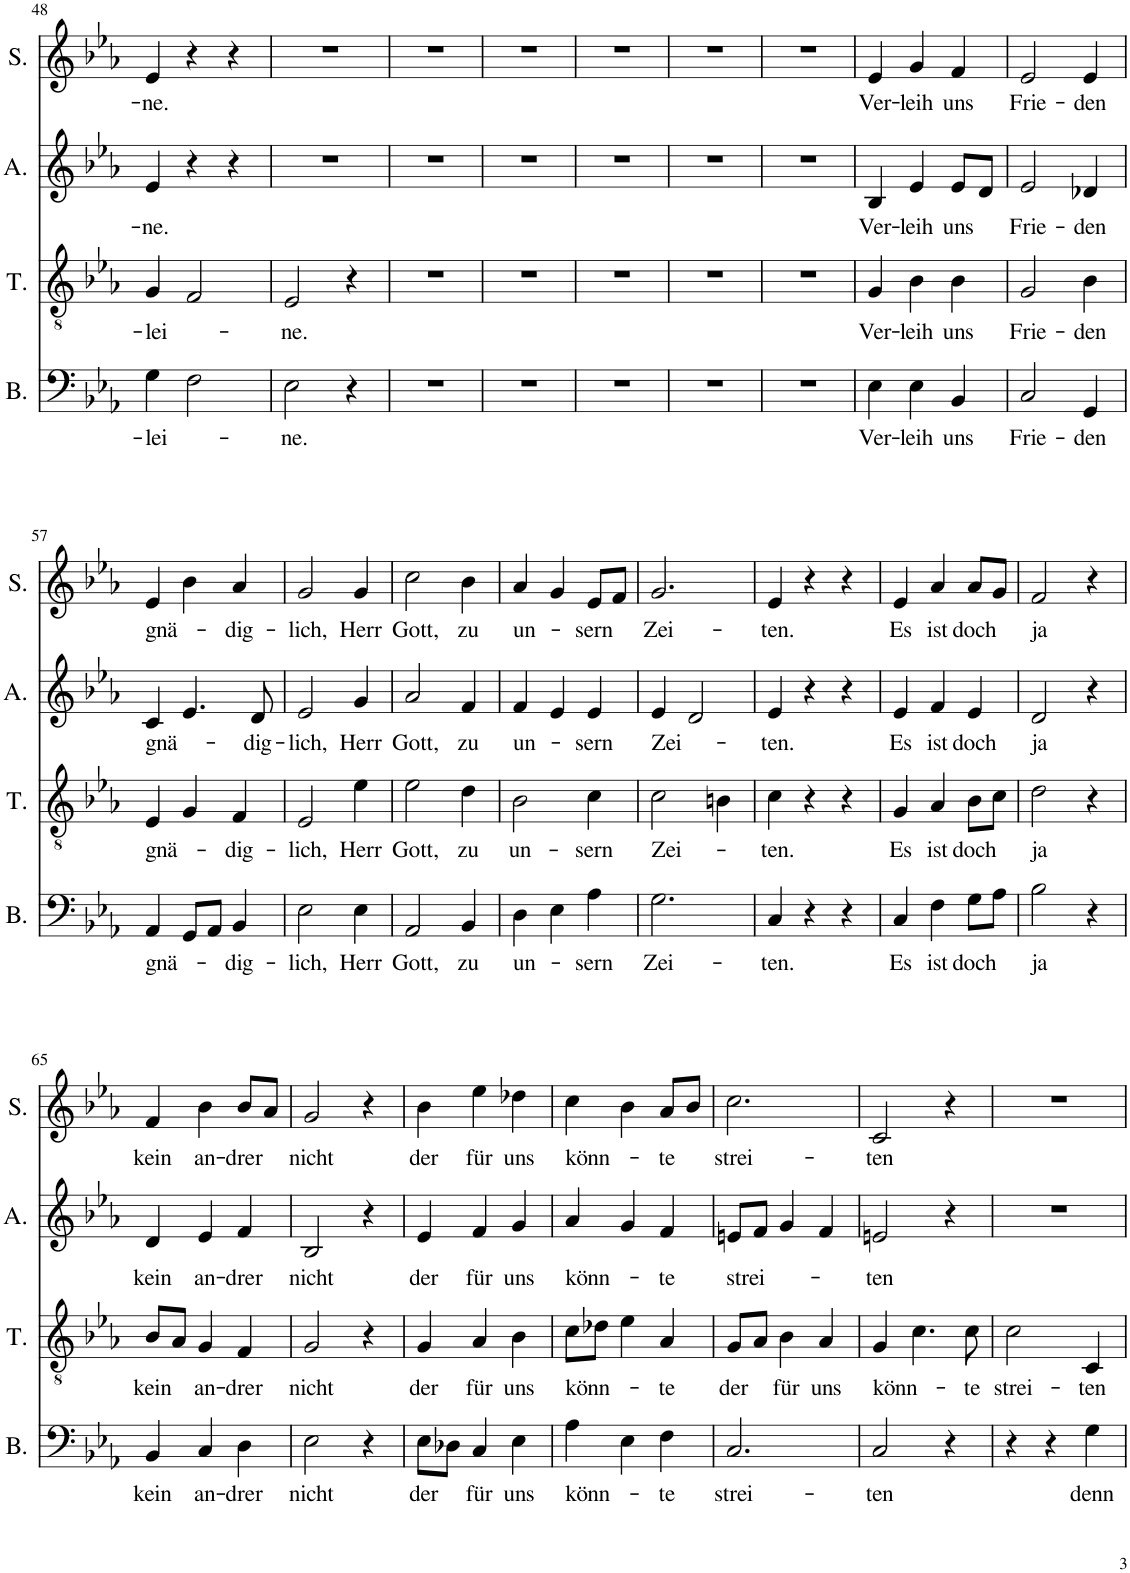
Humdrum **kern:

**kern	**text	**kern	**text	**kern	**text	**kern	**text
*part4	*part4	*part3	*part3	*part2	*part2	*part1	*part1
*staff4	*staff4	*staff3	*staff3	*staff2	*staff2	*staff1	*staff1
*I"Bass	*	*I"Ténor	*	*I"Alto	*	*I"Soprano	*
*I'B.	*	*I'T.	*	*I'A.	*	*I'S.	*
!!LO:PB:g=z
*clefF4	*	*clefGv2	*	*clefG2	*	*clefG2	*
*k[b-e-a-]	*	*k[b-e-a-]	*	*k[b-e-a-]	*	*k[b-e-a-]	*
*M3/4	*	*M3/4	*	*M3/4	*	*M3/4	*
=48	=48	=48	=48	=48	=48	=48	=48
!	!LO:LY:b	!	!LO:LY:b	!	!LO:LY:b	!	!LO:LY:b
4G\	-lei-	4G/	-lei-	4e-/	-ne.	4e-/	-ne.
2F\	.	2F/	.	4r	.	4r	.
.	.	.	.	4r	.	4r	.
=49	=49	=49	=49	=49	=49	=49	=49
!	!LO:LY:b	!	!LO:LY:b	!	!	!	!
2E-\	-ne.	2E-/	-ne.	2.r	.	2.r	.
4r	.	4r	.	.	.	.	.
=50	=50	=50	=50	=50	=50	=50	=50
2.r	.	2.r	.	2.r	.	2.r	.
=51	=51	=51	=51	=51	=51	=51	=51
2.r	.	2.r	.	2.r	.	2.r	.
=52	=52	=52	=52	=52	=52	=52	=52
2.r	.	2.r	.	2.r	.	2.r	.
=53	=53	=53	=53	=53	=53	=53	=53
2.r	.	2.r	.	2.r	.	2.r	.
=54	=54	=54	=54	=54	=54	=54	=54
2.r	.	2.r	.	2.r	.	2.r	.
=55	=55	=55	=55	=55	=55	=55	=55
!	!LO:LY:b	!	!LO:LY:b	!	!LO:LY:b	!	!LO:LY:b
4E-\	Ver-	4G/	Ver-	4B-/	Ver-	4e-/	Ver-
!	!LO:LY:b	!	!LO:LY:b	!	!LO:LY:b	!	!LO:LY:b
4E-\	-leih	4B-\	-leih	4e-/	-leih	4g/	-leih
!	!LO:LY:b	!	!LO:LY:b	!	!LO:LY:b	!	!LO:LY:b
4BB-/	uns	4B-\	uns	8e-/L	uns	4f/	uns
.	.	.	.	8d/J	.	.	.
=56	=56	=56	=56	=56	=56	=56	=56
!	!LO:LY:b	!	!LO:LY:b	!	!LO:LY:b	!	!LO:LY:b
2C/	Frie-	2G/	Frie-	2e-/	Frie-	2e-/	Frie-
!	!LO:LY:b	!	!LO:LY:b	!	!LO:LY:b	!	!LO:LY:b
4GG/	-den	4B-\	-den	4d-X/	-den	4e-/	-den
!!LO:LB:g=z
=57	=57	=57	=57	=57	=57	=57	=57
!	!LO:LY:b	!	!LO:LY:b	!	!LO:LY:b	!	!LO:LY:b
4AA-/	gnä-	4E-/	gnä-	4c/	gnä-	4e-/	gnä-
8GG/L	.	4G/	.	4.e-/	.	4b-\	.
8AA-/J	.	.	.	.	.	.	.
!	!LO:LY:b	!	!LO:LY:b	!	!	!	!LO:LY:b
4BB-/	-dig-	4F/	dig-	.	.	4a-/	dig-
!	!	!	!	!	!LO:LY:b	!	!
.	.	.	.	8d/	-dig-	.	.
=58	=58	=58	=58	=58	=58	=58	=58
!	!LO:LY:b	!	!LO:LY:b	!	!LO:LY:b	!	!LO:LY:b
2E-\	-lich,	2E-/	-lich,	2e-/	-lich,	2g/	-lich,
!	!LO:LY:b	!	!LO:LY:b	!	!LO:LY:b	!	!LO:LY:b
4E-\	Herr	4e-\	Herr	4g/	Herr	4g/	Herr
=59	=59	=59	=59	=59	=59	=59	=59
!	!LO:LY:b	!	!LO:LY:b	!	!LO:LY:b	!	!LO:LY:b
2AA-/	Gott,	2e-\	Gott,	2a-/	Gott,	2cc\	Gott,
!	!LO:LY:b	!	!LO:LY:b	!	!LO:LY:b	!	!LO:LY:b
4BB-/	zu	4d\	zu	4f/	zu	4b-\	zu
=60	=60	=60	=60	=60	=60	=60	=60
!	!LO:LY:b	!	!LO:LY:b	!	!LO:LY:b	!	!LO:LY:b
4D\	un-	2B-\	un-	4f/	un-	4a-/	un-
4E-\	.	.	.	4e-/	.	4g/	.
!	!LO:LY:b	!	!LO:LY:b	!	!LO:LY:b	!	!LO:LY:b
4A-\	-sern	4c\	-sern	4e-/	-sern	8e-/L	-sern
.	.	.	.	.	.	8f/J	.
=61	=61	=61	=61	=61	=61	=61	=61
!	!LO:LY:b	!	!LO:LY:b	!	!LO:LY:b	!	!LO:LY:b
2.G\	Zei-	2c\	Zei-	4e-/	Zei-	2.g/	Zei-
.	.	.	.	2d/	.	.	.
.	.	4Bn\	.	.	.	.	.
=62	=62	=62	=62	=62	=62	=62	=62
!	!LO:LY:b	!	!LO:LY:b	!	!LO:LY:b	!	!LO:LY:b
4C/	-ten.	4c\	-ten.	4e-/	-ten.	4e-/	-ten.
4r	.	4r	.	4r	.	4r	.
4r	.	4r	.	4r	.	4r	.
=63	=63	=63	=63	=63	=63	=63	=63
!	!LO:LY:b	!	!LO:LY:b	!	!LO:LY:b	!	!LO:LY:b
4C/	Es	4G/	Es	4e-/	Es	4e-/	Es
!	!LO:LY:b	!	!LO:LY:b	!	!LO:LY:b	!	!LO:LY:b
4F\	ist	4A-/	ist	4f/	ist	4a-/	ist
!	!LO:LY:b	!	!LO:LY:b	!	!LO:LY:b	!	!LO:LY:b
8G\L	doch	8B-\L	doch	4e-/	doch	8a-/L	doch
8A-\J	.	8c\J	.	.	.	8g/J	.
=64	=64	=64	=64	=64	=64	=64	=64
!	!LO:LY:b	!	!LO:LY:b	!	!LO:LY:b	!	!LO:LY:b
2B-\	ja	2d\	ja	2d/	ja	2f/	ja
4r	.	4r	.	4r	.	4r	.
!!LO:LB:g=z
=65	=65	=65	=65	=65	=65	=65	=65
!	!LO:LY:b	!	!LO:LY:b	!	!LO:LY:b	!	!LO:LY:b
4BB-/	kein	8B-/L	kein	4d/	kein	4f/	kein
.	.	8A-/J	.	.	.	.	.
!	!LO:LY:b	!	!LO:LY:b	!	!LO:LY:b	!	!LO:LY:b
4C/	an-	4G/	an-	4e-/	an-	4b-\	an-
!	!LO:LY:b	!	!LO:LY:b	!	!LO:LY:b	!	!LO:LY:b
4D\	-drer	4F/	-drer	4f/	-drer	8b-/L	-drer
.	.	.	.	.	.	8a-/J	.
=66	=66	=66	=66	=66	=66	=66	=66
!	!LO:LY:b	!	!LO:LY:b	!	!LO:LY:b	!	!LO:LY:b
2E-\	nicht	2G/	nicht	2B-/	nicht	2g/	nicht
4r	.	4r	.	4r	.	4r	.
=67	=67	=67	=67	=67	=67	=67	=67
!	!LO:LY:b	!	!LO:LY:b	!	!LO:LY:b	!	!LO:LY:b
8E-\L	der	4G/	der	4e-/	der	4b-\	der
8D-X\J	.	.	.	.	.	.	.
!	!LO:LY:b	!	!LO:LY:b	!	!LO:LY:b	!	!LO:LY:b
4C/	für	4A-/	für	4f/	für	4ee-\	für
!	!LO:LY:b	!	!LO:LY:b	!	!LO:LY:b	!	!LO:LY:b
4E-\	uns	4B-\	uns	4g/	uns	4dd-X\	uns
=68	=68	=68	=68	=68	=68	=68	=68
!	!LO:LY:b	!	!LO:LY:b	!	!LO:LY:b	!	!LO:LY:b
4A-\	könn-	8c\L	könn-	4a-/	könn-	4cc\	könn-
.	.	8d-X\J	.	.	.	.	.
4E-\	.	4e-\	.	4g/	.	4b-\	.
!	!LO:LY:b	!	!LO:LY:b	!	!LO:LY:b	!	!LO:LY:b
4F\	-te	4A-/	-te	4f/	-te	8a-/L	-te
.	.	.	.	.	.	8b-/J	.
=69	=69	=69	=69	=69	=69	=69	=69
!	!LO:LY:b	!	!LO:LY:b	!	!LO:LY:b	!	!LO:LY:b
2.C/	strei-	8G/L	der	8en/L	strei-	2.cc\	strei-
.	.	8A-/J	.	8f/J	.	.	.
!	!	!	!LO:LY:b	!	!	!	!
.	.	4B-\	für	4g/	.	.	.
!	!	!	!LO:LY:b	!	!	!	!
.	.	4A-/	uns	4f/	.	.	.
=70	=70	=70	=70	=70	=70	=70	=70
!	!LO:LY:b	!	!LO:LY:b	!	!LO:LY:b	!	!LO:LY:b
2C/	-ten	4G/	-könn-	2en/	-ten	2c/	-ten
.	.	4.c\	.	.	.	.	.
4r	.	.	.	4r	.	4r	.
!	!	!	!LO:LY:b	!	!	!	!
.	.	8c\	-te	.	.	.	.
=71	=71	=71	=71	=71	=71	=71	=71
!	!	!	!LO:LY:b	!	!	!	!
4r	.	2c\	strei-	2.r	.	2.r	.
4r	.	.	.	.	.	.	.
!	!LO:LY:b	!	!LO:LY:b	!	!	!	!
4G\	denn	4C/	-ten	.	.	.	.
=	=	=	=	=	=	=	=
*-	*-	*-	*-	*-	*-	*-	*-
